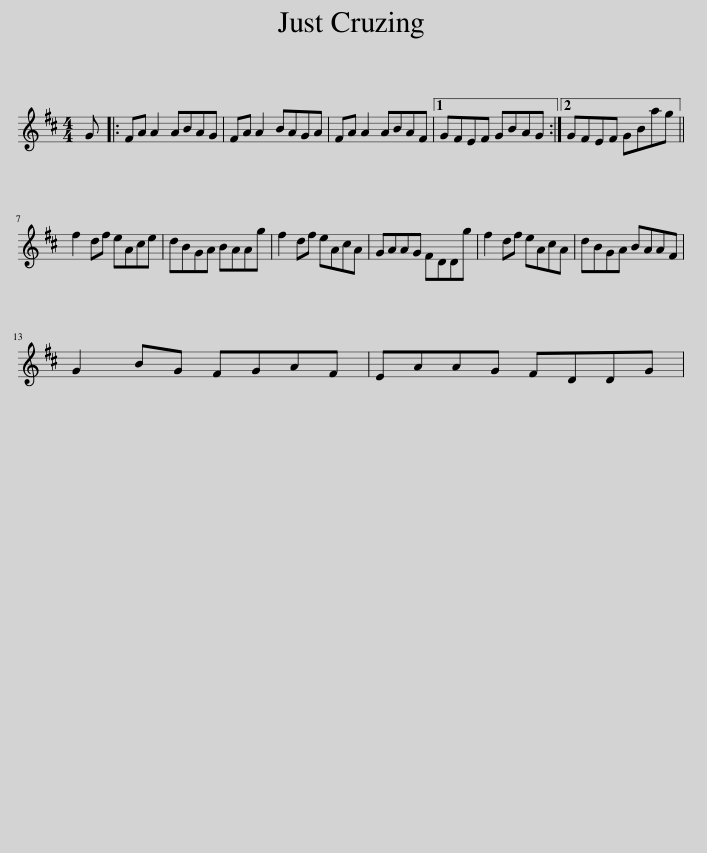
X:1
L:1/8
M:4/4
I:linebreak $
K:D
V:1 treble
V:1
 G |: FA A2 ABAG | FA A2 BAGA | FA A2 ABAF |1 GFEF GBAG :|2 %5
 GFEF GBag ||$ f2 df eAce | dBGA BAAg | f2 df eAcA | GAAG FDDg | %10
 f2 df eAcA | dBGA BAAF |$ G2 BG FGAF | EAAG FDDG | %14
